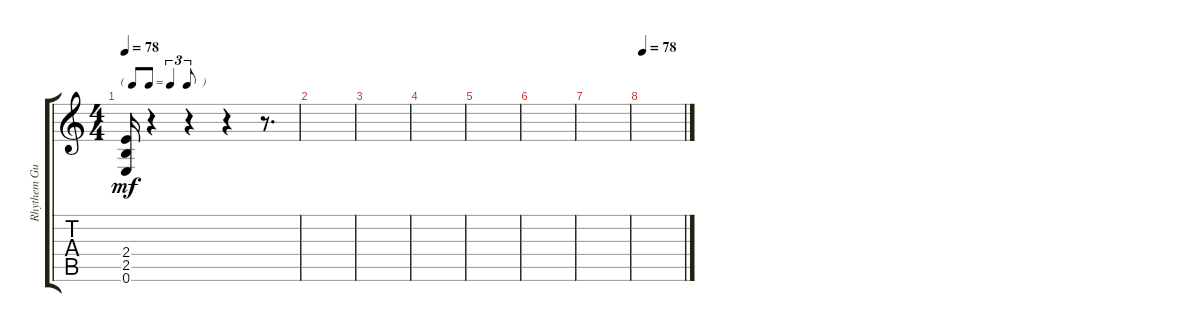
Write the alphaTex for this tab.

\track ("Rhythem Guitar" "Rhythem Gu") {instrument overdrivenguitar}
\staff {score tabs}
\tuning (E4 B3 G3 D3 A2 E2) {hide}
\ts (4 4)
\tf triplet8th
\tempo 78
\clef g2
\ks c
(2.4 2.5 0.6).16{dy mf} r.4 r.4 r.4 r.8{d} |
|
|
|
|
|
|
\tempo 78
